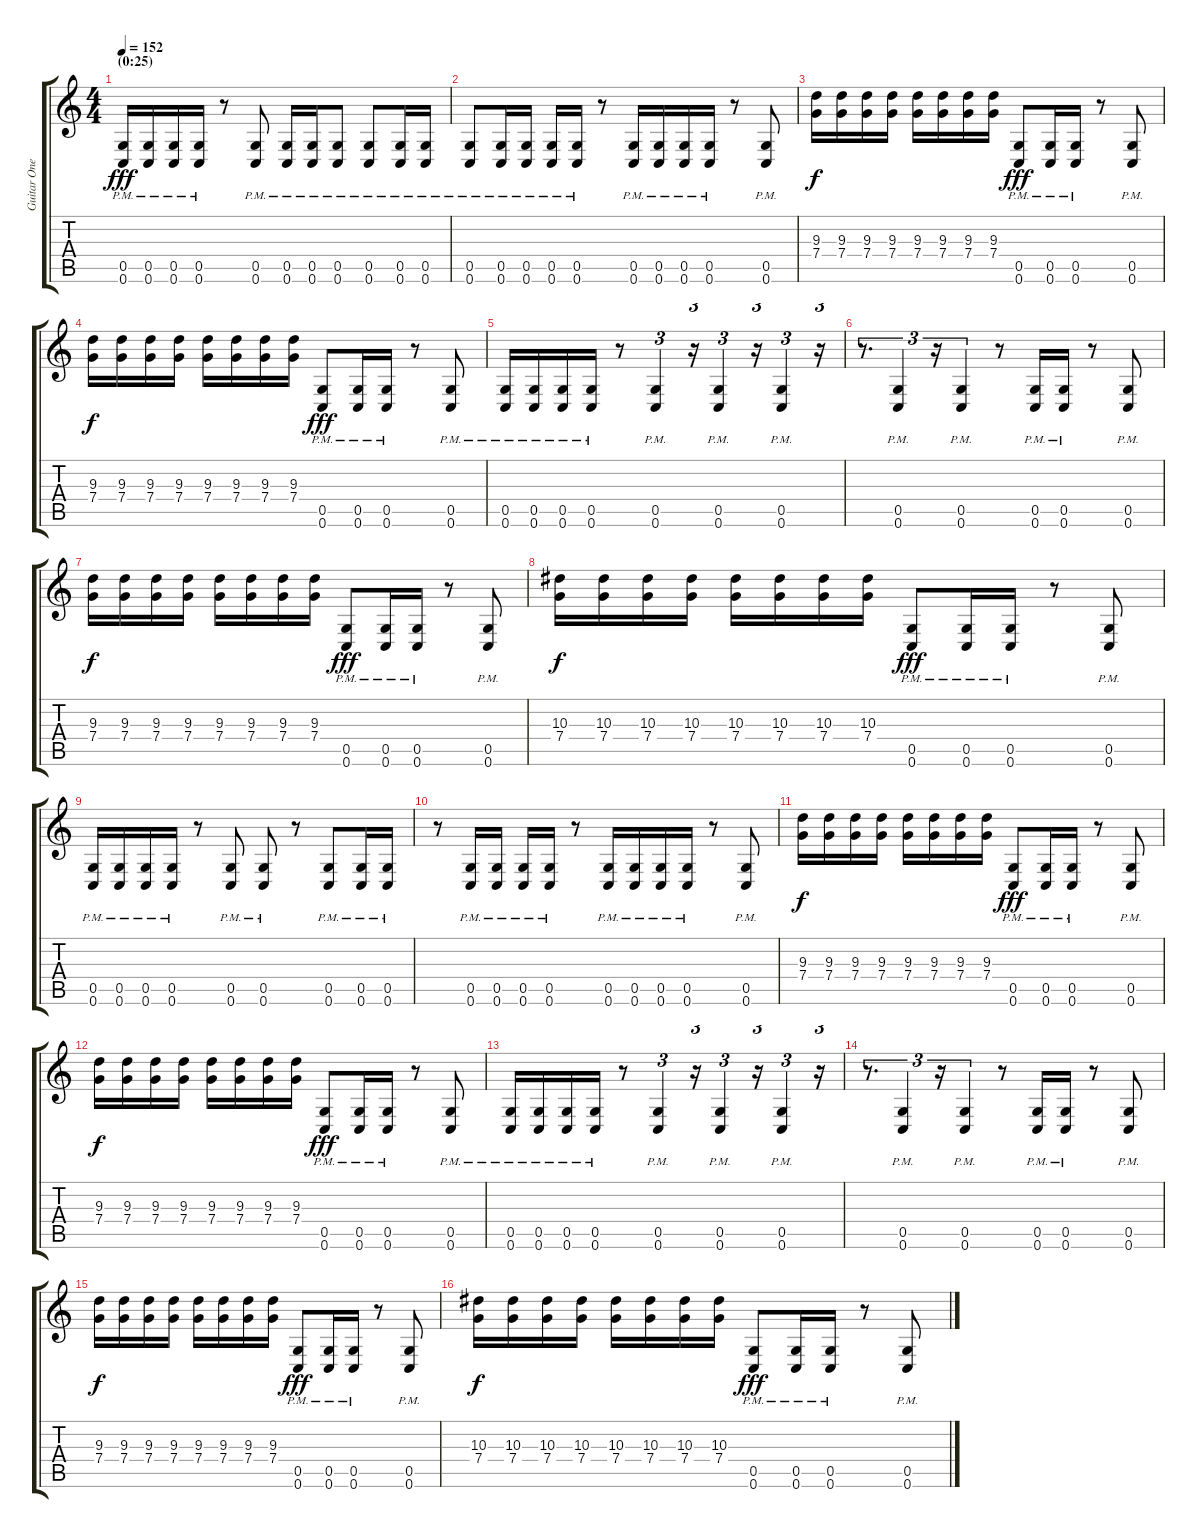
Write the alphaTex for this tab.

\track ("Guitar One" "Guitar One") {instrument distortionguitar}
\staff {score tabs}
\tuning (D4 A3 F3 C3 G2 C2) {hide}
\ts (4 4)
\section ("" "(0:25)")
\tempo 152
\clef g2
\ks c
(0.5{pm} 0.6{pm}).16{dy fff} (0.5{pm} 0.6{pm}).16 (0.5{pm} 0.6{pm}).16 (0.5{pm} 0.6{pm}).16 r.8 (0.5{pm} 0.6{pm}).8 (0.5{pm} 0.6{pm}).16 (0.5{pm} 0.6{pm}).16 (0.5{pm} 0.6{pm}).8 (0.5{pm} 0.6{pm}).8 (0.5{pm} 0.6{pm}).16 (0.5{pm} 0.6{pm}).16 |
(0.5{pm} 0.6{pm}).8 (0.5{pm} 0.6{pm}).16 (0.5{pm} 0.6{pm}).16 (0.5{pm} 0.6{pm}).16 (0.5{pm} 0.6{pm}).16 r.8 (0.5{pm} 0.6{pm}).16 (0.5{pm} 0.6{pm}).16 (0.5{pm} 0.6{pm}).16 (0.5{pm} 0.6{pm}).16 r.8 (0.5{pm} 0.6{pm}).8 |
(9.3 7.4).16{dy f} (9.3 7.4).16 (9.3 7.4).16 (9.3 7.4).16 (9.3 7.4).16 (9.3 7.4).16 (9.3 7.4).16 (9.3 7.4).16 (0.5{pm} 0.6{pm}).8{dy fff} (0.5{pm} 0.6{pm}).16 (0.5{pm} 0.6{pm}).16 r.8 (0.5{pm} 0.6{pm}).8 |
(9.3 7.4).16{dy f} (9.3 7.4).16 (9.3 7.4).16 (9.3 7.4).16 (9.3 7.4).16 (9.3 7.4).16 (9.3 7.4).16 (9.3 7.4).16 (0.5{pm} 0.6{pm}).8{dy fff} (0.5{pm} 0.6{pm}).16 (0.5{pm} 0.6{pm}).16 r.8 (0.5{pm} 0.6{pm}).8 |
(0.5{pm} 0.6{pm}).16 (0.5{pm} 0.6{pm}).16 (0.5{pm} 0.6{pm}).16 (0.5{pm} 0.6{pm}).16 r.8 (0.5{pm} 0.6{pm}).4{tu (3 2)} r.16{tu (3 2)} (0.5{pm} 0.6{pm}).4{tu (3 2)} r.16{tu (3 2)} (0.5{pm} 0.6{pm}).4{tu (3 2)} r.16{tu (3 2)} |
r.8{d tu (3 2)} (0.5{pm} 0.6{pm}).4{tu (3 2)} r.16{tu (3 2)} (0.5{pm} 0.6{pm}).4{tu (3 2)} r.8 (0.5{pm} 0.6{pm}).16 (0.5{pm} 0.6{pm}).16 r.8 (0.5{pm} 0.6{pm}).8 |
(9.3 7.4).16{dy f} (9.3 7.4).16 (9.3 7.4).16 (9.3 7.4).16 (9.3 7.4).16 (9.3 7.4).16 (9.3 7.4).16 (9.3 7.4).16 (0.5{pm} 0.6{pm}).8{dy fff} (0.5{pm} 0.6{pm}).16 (0.5{pm} 0.6{pm}).16 r.8 (0.5{pm} 0.6{pm}).8 |
(10.3 7.4).16{dy f} (10.3 7.4).16 (10.3 7.4).16 (10.3 7.4).16 (10.3 7.4).16 (10.3 7.4).16 (10.3 7.4).16 (10.3 7.4).16 (0.5{pm} 0.6{pm}).8{dy fff} (0.5{pm} 0.6{pm}).16 (0.5{pm} 0.6{pm}).16 r.8 (0.5{pm} 0.6{pm}).8 |
(0.5{pm} 0.6{pm}).16 (0.5{pm} 0.6{pm}).16 (0.5{pm} 0.6{pm}).16 (0.5{pm} 0.6{pm}).16 r.8 (0.5{pm} 0.6{pm}).8 (0.5{pm} 0.6{pm}).8 r.8 (0.5{pm} 0.6{pm}).8 (0.5{pm} 0.6{pm}).16 (0.5{pm} 0.6{pm}).16 |
r.8 (0.5{pm} 0.6{pm}).16 (0.5{pm} 0.6{pm}).16 (0.5{pm} 0.6{pm}).16 (0.5{pm} 0.6{pm}).16 r.8 (0.5{pm} 0.6{pm}).16 (0.5{pm} 0.6{pm}).16 (0.5{pm} 0.6{pm}).16 (0.5{pm} 0.6{pm}).16 r.8 (0.5{pm} 0.6{pm}).8 |
(9.3 7.4).16{dy f} (9.3 7.4).16 (9.3 7.4).16 (9.3 7.4).16 (9.3 7.4).16 (9.3 7.4).16 (9.3 7.4).16 (9.3 7.4).16 (0.5{pm} 0.6{pm}).8{dy fff} (0.5{pm} 0.6{pm}).16 (0.5{pm} 0.6{pm}).16 r.8 (0.5{pm} 0.6{pm}).8 |
(9.3 7.4).16{dy f} (9.3 7.4).16 (9.3 7.4).16 (9.3 7.4).16 (9.3 7.4).16 (9.3 7.4).16 (9.3 7.4).16 (9.3 7.4).16 (0.5{pm} 0.6{pm}).8{dy fff} (0.5{pm} 0.6{pm}).16 (0.5{pm} 0.6{pm}).16 r.8 (0.5{pm} 0.6{pm}).8 |
(0.5{pm} 0.6{pm}).16 (0.5{pm} 0.6{pm}).16 (0.5{pm} 0.6{pm}).16 (0.5{pm} 0.6{pm}).16 r.8 (0.5{pm} 0.6{pm}).4{tu (3 2)} r.16{tu (3 2)} (0.5{pm} 0.6{pm}).4{tu (3 2)} r.16{tu (3 2)} (0.5{pm} 0.6{pm}).4{tu (3 2)} r.16{tu (3 2)} |
r.8{d tu (3 2)} (0.5{pm} 0.6{pm}).4{tu (3 2)} r.16{tu (3 2)} (0.5{pm} 0.6{pm}).4{tu (3 2)} r.8 (0.5{pm} 0.6{pm}).16 (0.5{pm} 0.6{pm}).16 r.8 (0.5{pm} 0.6{pm}).8 |
(9.3 7.4).16{dy f} (9.3 7.4).16 (9.3 7.4).16 (9.3 7.4).16 (9.3 7.4).16 (9.3 7.4).16 (9.3 7.4).16 (9.3 7.4).16 (0.5{pm} 0.6{pm}).8{dy fff} (0.5{pm} 0.6{pm}).16 (0.5{pm} 0.6{pm}).16 r.8 (0.5{pm} 0.6{pm}).8 |
(10.3 7.4).16{dy f} (10.3 7.4).16 (10.3 7.4).16 (10.3 7.4).16 (10.3 7.4).16 (10.3 7.4).16 (10.3 7.4).16 (10.3 7.4).16 (0.5{pm} 0.6{pm}).8{dy fff} (0.5{pm} 0.6{pm}).16 (0.5{pm} 0.6{pm}).16 r.8 (0.5{pm} 0.6{pm}).8
